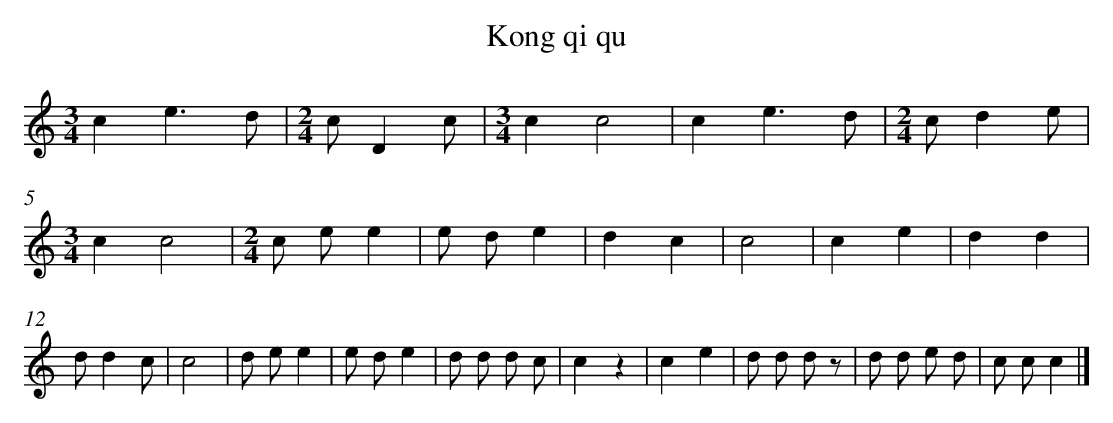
X:1
T: Kong qi qu
L: 1/8
M: 3/4
K: C
c2e3d [I:setbarnb 1]|
[M:2/4]cD2c |
[M:3/4]c2c4 |
c2e3d |
[M:2/4]cd2e |
[M:3/4]c2c4 |
[M:2/4]c ee2 |
e de2 |
d2c2 |
c4 |
c2e2 |
d2d2 |
dd2c |
c4 |
d ee2 |
e de2 |
d d d c |
c2z2 |
c2e2 |
d d d z |
d d e d |
c cc2 |]
